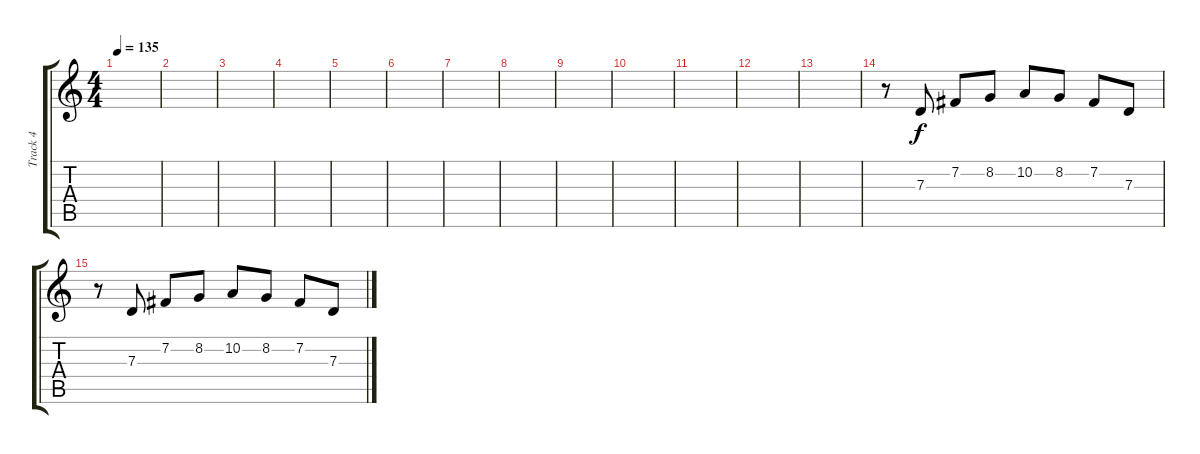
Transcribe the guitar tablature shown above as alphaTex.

\track ("Track 4" "Track 4") {instrument pad1newage}
\staff {score tabs}
\tuning (E4 B3 G3 D3 A2 E2) {hide}
\ts (4 4)
\tempo 135
\clef g2
\ks c
|
|
|
|
|
|
|
|
|
|
|
|
|
r.8 7.3.8 7.2.8 8.2.8 10.2.8 8.2.8 7.2.8 7.3.8 |
r.8 7.3.8 7.2.8 8.2.8 10.2.8 8.2.8 7.2.8 7.3.8
